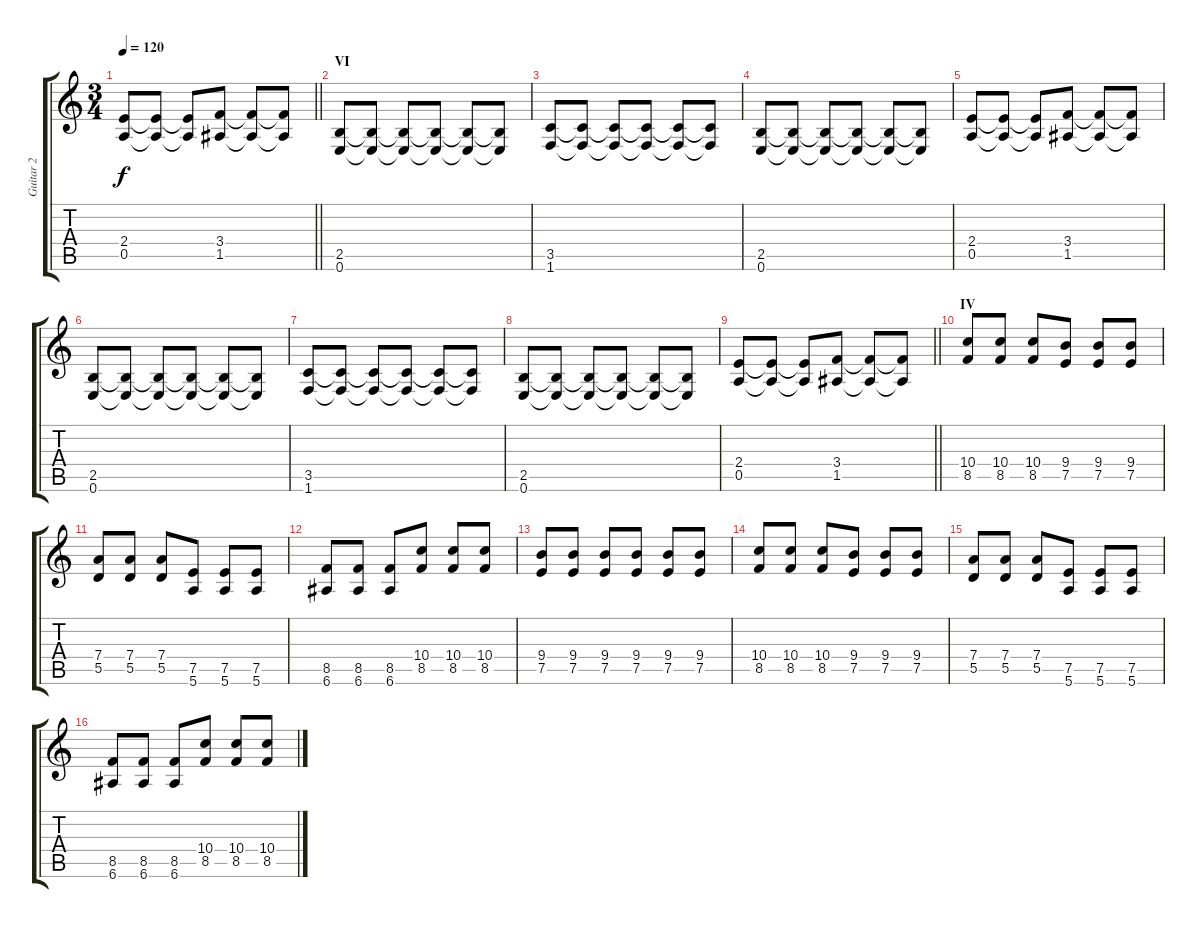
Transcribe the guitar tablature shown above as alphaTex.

\track ("Guitar 2" "Guitar 2") {instrument overdrivenguitar}
\staff {score tabs}
\tuning (E4 B3 G3 D3 A2 E2) {hide}
\ts (3 4)
\tempo 120
\clef g2
\barLineRight lightlight
\ks c
(2.4 0.5).8{dy f} (2.4{t} 0.5{t}).8 (2.4{t} 0.5{t}).8 (3.4 1.5).8 (3.4{t} 1.5{t}).8 (3.4{t} 1.5{t}).8 |
\section ("" "VI")
(2.5 0.6).8 (2.5{t} 0.6{t}).8 (2.5{t} 0.6{t}).8 (2.5{t} 0.6{t}).8 (2.5{t} 0.6{t}).8 (2.5{t} 0.6{t}).8 |
(3.5 1.6).8 (3.5{t} 1.6{t}).8 (3.5{t} 1.6{t}).8 (3.5{t} 1.6{t}).8 (3.5{t} 1.6{t}).8 (3.5{t} 1.6{t}).8 |
(2.5 0.6).8 (2.5{t} 0.6{t}).8 (2.5{t} 0.6{t}).8 (2.5{t} 0.6{t}).8 (2.5{t} 0.6{t}).8 (2.5{t} 0.6{t}).8 |
(2.4 0.5).8 (2.4{t} 0.5{t}).8 (2.4{t} 0.5{t}).8 (3.4 1.5).8 (3.4{t} 1.5{t}).8 (3.4{t} 1.5{t}).8 |
(2.5 0.6).8 (2.5{t} 0.6{t}).8 (2.5{t} 0.6{t}).8 (2.5{t} 0.6{t}).8 (2.5{t} 0.6{t}).8 (2.5{t} 0.6{t}).8 |
(3.5 1.6).8 (3.5{t} 1.6{t}).8 (3.5{t} 1.6{t}).8 (3.5{t} 1.6{t}).8 (3.5{t} 1.6{t}).8 (3.5{t} 1.6{t}).8 |
(2.5 0.6).8 (2.5{t} 0.6{t}).8 (2.5{t} 0.6{t}).8 (2.5{t} 0.6{t}).8 (2.5{t} 0.6{t}).8 (2.5{t} 0.6{t}).8 |
\barLineRight lightlight
(2.4 0.5).8 (2.4{t} 0.5{t}).8 (2.4{t} 0.5{t}).8 (3.4 1.5).8 (3.4{t} 1.5{t}).8 (3.4{t} 1.5{t}).8 |
\section ("" "IV")
(10.4 8.5).8 (10.4 8.5).8 (10.4 8.5).8 (9.4 7.5).8 (9.4 7.5).8 (9.4 7.5).8 |
(7.4 5.5).8 (7.4 5.5).8 (7.4 5.5).8 (7.5 5.6).8 (7.5 5.6).8 (7.5 5.6).8 |
(8.5 6.6).8 (8.5 6.6).8 (8.5 6.6).8 (10.4 8.5).8 (10.4 8.5).8 (10.4 8.5).8 |
(9.4 7.5).8 (9.4 7.5).8 (9.4 7.5).8 (9.4 7.5).8 (9.4 7.5).8 (9.4 7.5).8 |
(10.4 8.5).8 (10.4 8.5).8 (10.4 8.5).8 (9.4 7.5).8 (9.4 7.5).8 (9.4 7.5).8 |
(7.4 5.5).8 (7.4 5.5).8 (7.4 5.5).8 (7.5 5.6).8 (7.5 5.6).8 (7.5 5.6).8 |
(8.5 6.6).8 (8.5 6.6).8 (8.5 6.6).8 (10.4 8.5).8 (10.4 8.5).8 (10.4 8.5).8
